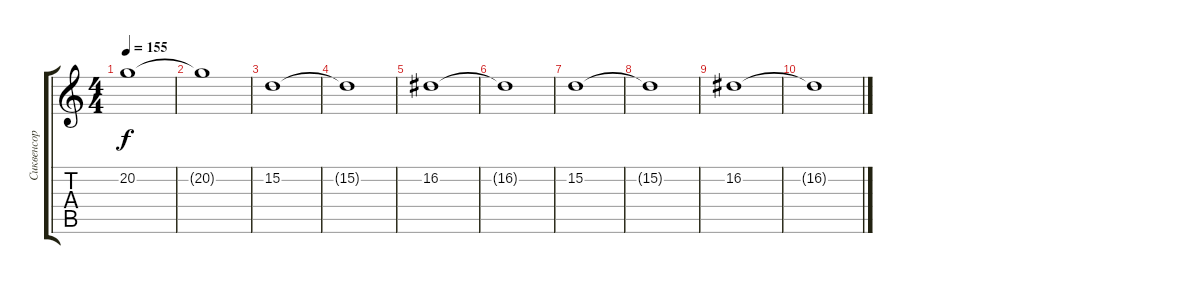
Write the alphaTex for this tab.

\track ("Сиквенсор" "Сиквенсор") {instrument stringensemble1}
\staff {score tabs}
\tuning (E4 B3 G3 D3 A2 E2) {hide}
\ts (4 4)
\tempo 155
\clef g2
\ks c
20.2.1{dy f} |
20.2{t}.1 |
15.2.1 |
15.2{t}.1 |
16.2.1 |
16.2{t}.1 |
15.2.1 |
15.2{t}.1 |
16.2.1 |
16.2{t}.1
